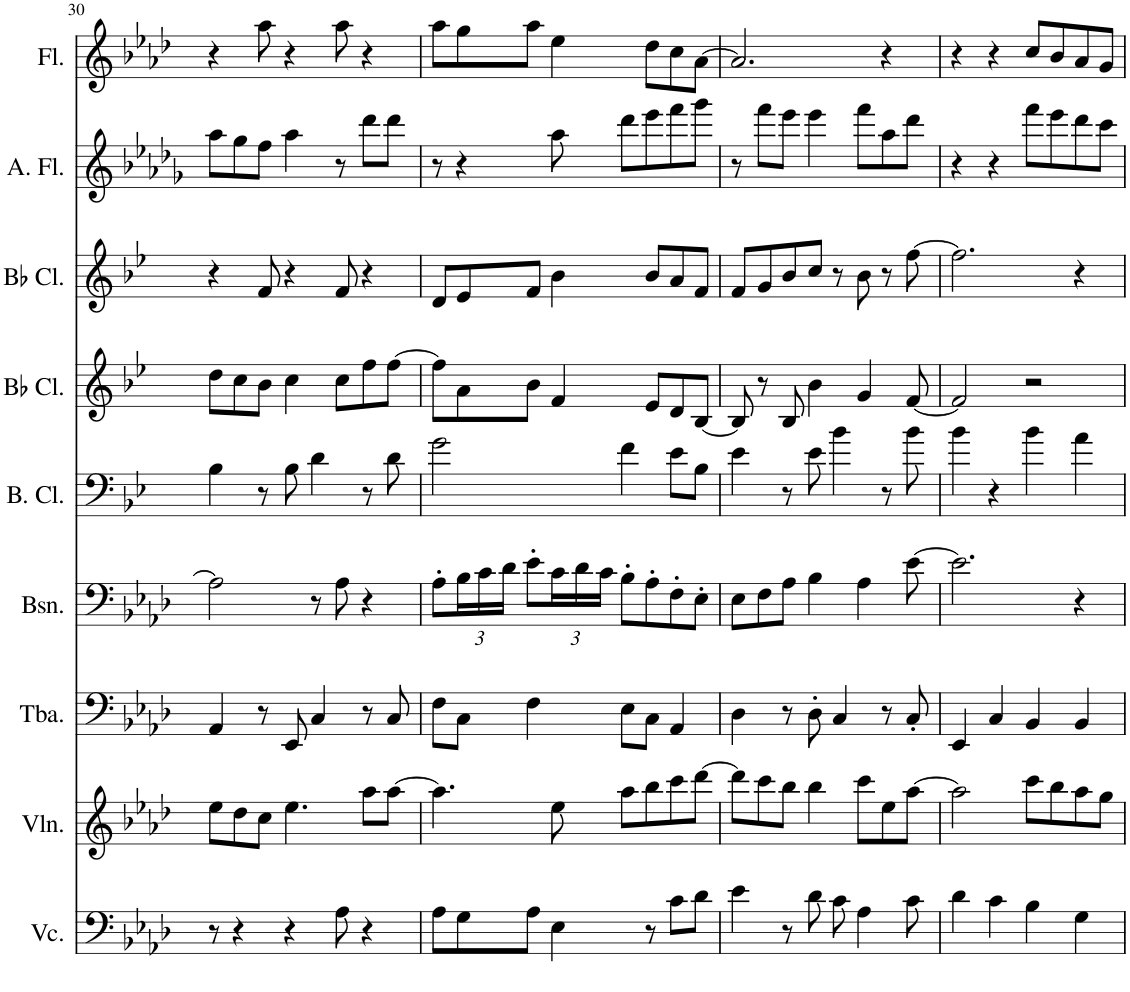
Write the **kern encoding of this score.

**kern	**kern	**kern	**kern	**kern	**kern	**kern	**kern	**kern
*part9	*part8	*part7	*part6	*part5	*part4	*part3	*part2	*part1
*staff9	*staff8	*staff7	*staff6	*staff5	*staff4	*staff3	*staff2	*staff1
*I"Violoncello	*I"Violin	*I"Tuba	*I"Bassoon	*I"Bass Clarinet	*I"Bb Clarinet	*I"Bb Clarinet	*I"Alto Flute	*I"Flute
*I'Vc.	*I'Vln.	*I'Tba.	*I'Bsn.	*I'B. Cl.	*I'Bb Cl.	*I'Bb Cl.	*I'A. Fl.	*I'Fl.
!!LO:PB:g=z
*clefF4	*clefG2	*clefF4	*clefF4	*clefF4	*clefG2	*clefG2	*clefG2	*clefG2
*	*	*	*	*Trd8c14	*Trd1c2	*Trd1c2	*Trd3c5	*
*k[b-e-a-d-]	*k[b-e-a-d-]	*k[b-e-a-d-]	*k[b-e-a-d-]	*k[b-e-]	*k[b-e-]	*k[b-e-]	*k[b-e-a-d-g-]	*k[b-e-a-d-]
*M4/4	*M4/4	*M4/4	*M4/4	*M4/4	*M4/4	*M4/4	*M4/4	*M4/4
=30	=30	=30	=30	=30	=30	=30	=30	=30
8r	8ee-\L	4AA-/	2A-\]	4B-\	8dd\L	4r	8aa-\L	4r
4r	8dd-\	.	.	.	8cc\	.	8gg-\	.
.	8cc\J	8r	.	8r	8b-\J	8f/	8ff\J	8aa-\
4r	4.ee-\	8EE-/	.	8B-\	4cc\	4r	4aa-\	4r
.	.	4C/	8r	4d\	.	.	.	.
8A-\	.	.	8A-\	.	8cc\L	8f/	8r	8aa-\
4r	8aa-\L	8r	4r	8r	8ff\	4r	8ddd-\L	4r
.	[8aa-\J	8C/	.	8d\	[8ff\J	.	8ddd-\J	.
=31	=31	=31	=31	=31	=31	=31	=31	=31
8A-\L	4.aa-\]	8F\L	8A-'\L	2g\	8ff\L]	8d/L	8r	8aa-\L
*	*	*	*Xbrackettup	*	*	*	*	*
8G\	.	8C\J	24B-\L	.	8a\	8e-/	4r	8gg\
.	.	.	24c\	.	.	.	.	.
.	.	.	24d-\JJ	.	.	.	.	.
8A-\J	.	4F\	8e-'\L	.	8b-\J	8f/J	.	8aa-\J
4E-\	8ee-\	.	24c\L	.	4f/	4b-\	8aa-\	4ee-\
.	.	.	24d-\	.	.	.	.	.
.	.	.	24c\JJ	.	.	.	.	.
.	8aa-\L	8E-\L	8B-'\L	4f\	.	.	8ddd-\L	.
8r	8bb-\	8C\J	8A-'\	.	8e-/L	8b-/L	8eee-\	8dd-\L
8c\L	8ccc\	4AA-/	8F'\	8e-\L	8d/	8a/	8fff\	8cc\
8d-\J	[8ddd-\J	.	8E-'\J	8B-\J	[8B-/J	8f/J	8ggg-\J	[8a-\J
=32	=32	=32	=32	=32	=32	=32	=32	=32
4e-\	8ddd-\L]	4D-\	8E-\L	4e-\	8B-/]	8f/L	8r	2.a-/]
.	8ccc\	.	8F\	.	8r	8g/	8fff\L	.
8r	8bb-\J	8r	8A-\J	8r	8B-/	8b-/	8eee-\J	.
8d-\	4bb-\	8D-'\	4B-\	8e-\	4b-\	8cc/J	4eee-\	.
8c\	.	4C/	.	4b-\	.	8r	.	.
4A-\	8ccc\L	.	4A-\	.	4g/	8b-\	8fff\L	.
.	8ee-\	8r	.	8r	.	8r	8aa-\	4r
8c\	[8aa-\J	8C'/	[8e-\	8b-\	[8f/	[8ff\	8ddd-\J	.
=33	=33	=33	=33	=33	=33	=33	=33	=33
4d-\	2aa-\]	4EE-/	2.e-\]	4b-\	2f/]	2.ff\]	4r	4r
4c\	.	4C/	.	4r	.	.	4r	4r
4B-\	8ccc\L	4BB-/	.	4b-\	2r	.	8fff\L	8cc/L
.	8bb-\	.	.	.	.	.	8eee-\	8b-/
4G\	8aa-\	4BB-/	4r	4a\	.	4r	8ddd-\	8a-/
.	8gg\J	.	.	.	.	.	8ccc\J	8g/J
=	=	=	=	=	=	=	=	=
*-	*-	*-	*-	*-	*-	*-	*-	*-
